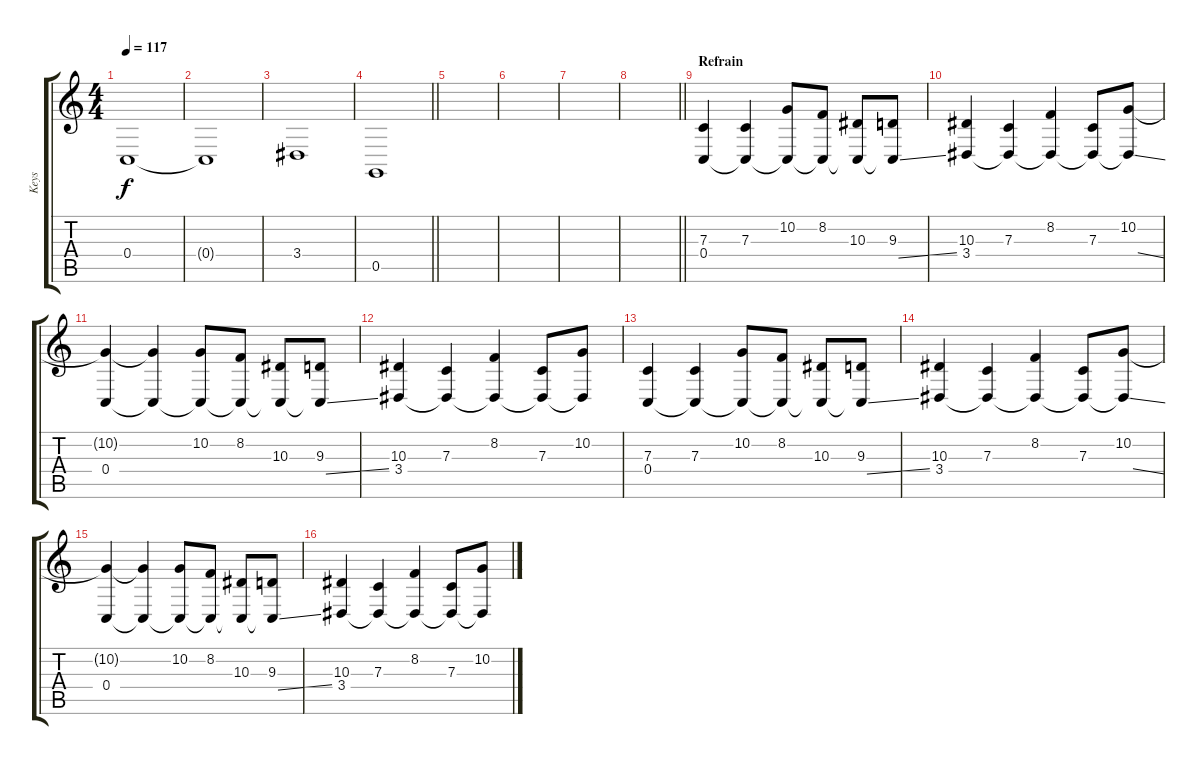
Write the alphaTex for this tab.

\track ("Keys" "Keys") {instrument lead2sawtooth}
\staff {score tabs}
\tuning (D4 A3 F3 C3 G2 C2) {hide}
\ts (4 4)
\tempo 117
\clef g2
\ks c
0.4.1{dy f} |
0.4{t}.1 |
3.4.1 |
\barLineRight lightlight
0.5.1 |
|
|
|
\barLineRight lightlight
|
\section ("" "Refrain")
(7.3 0.4).4 (7.3 0.4{t}).4 (10.2 0.4{t}).8 (8.2 0.4{t}).8 (10.3 0.4{t}).8 (9.3 0.4{ss t}).8 |
(10.3 3.4).4 (7.3 3.4{t}).4 (8.2 3.4{t}).4 (7.3 3.4{t}).8 (10.2 3.4{ss t}).8 |
(10.2{t} 0.4).4 (10.2{t} 0.4{t}).4 (10.2 0.4{t}).8 (8.2 0.4{t}).8 (10.3 0.4{t}).8 (9.3 0.4{ss t}).8 |
(10.3 3.4).4 (7.3 3.4{t}).4 (8.2 3.4{t}).4 (7.3 3.4{t}).8 (10.2 3.4{t}).8 |
(7.3 0.4).4 (7.3 0.4{t}).4 (10.2 0.4{t}).8 (8.2 0.4{t}).8 (10.3 0.4{t}).8 (9.3 0.4{ss t}).8 |
(10.3 3.4).4 (7.3 3.4{t}).4 (8.2 3.4{t}).4 (7.3 3.4{t}).8 (10.2 3.4{ss t}).8 |
(10.2{t} 0.4).4 (10.2{t} 0.4{t}).4 (10.2 0.4{t}).8 (8.2 0.4{t}).8 (10.3 0.4{t}).8 (9.3 0.4{ss t}).8 |
(10.3 3.4).4 (7.3 3.4{t}).4 (8.2 3.4{t}).4 (7.3 3.4{t}).8 (10.2 3.4{t}).8
